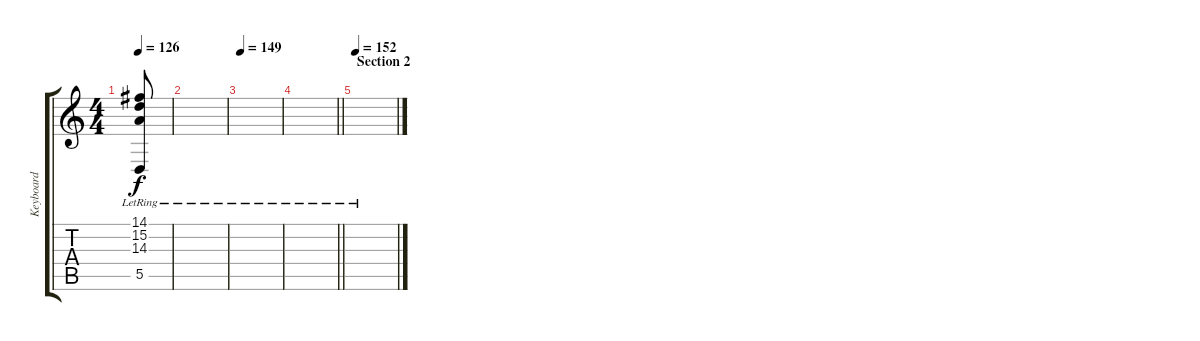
\track ("Keyboard" "Keyboard") {instrument acousticgrandpiano}
\staff {score tabs}
\tuning (E4 B3 G3 D3 A2 E2) {hide}
\ts (4 4)
\tempo 126
\clef g2
\ks c
(14.1{lr} 15.2{lr} 14.3{lr} 5.5{lr}).8{dy f} |
|
\tempo 149
|
\barLineRight lightlight
|
\section ("" "Section 2")
\tempo 152
